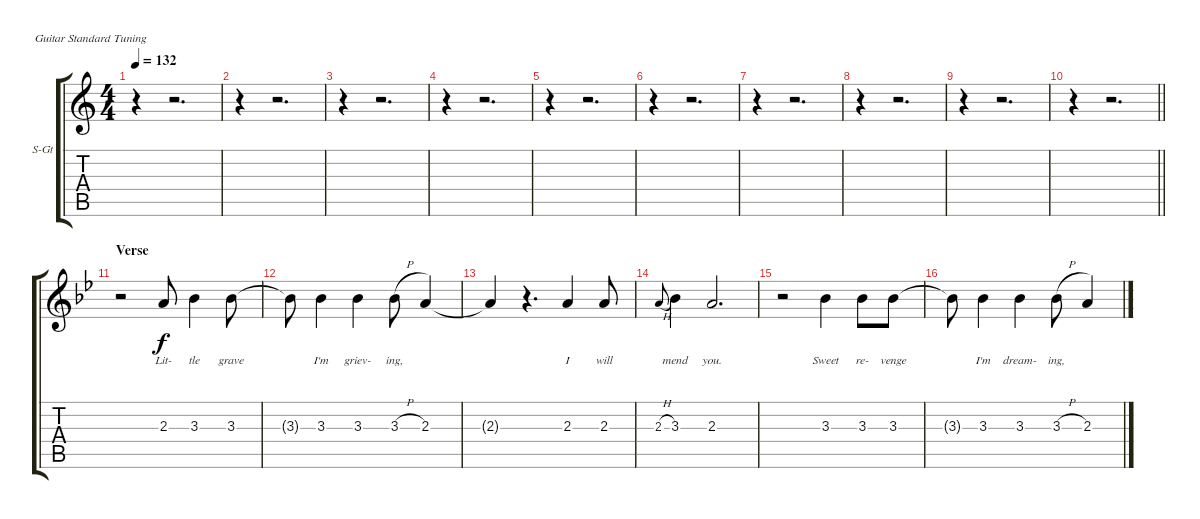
\bracketExtendMode groupsimilarinstruments
\firstSystemTrackNameOrientation horizontal
\otherSystemsTrackNameOrientation horizontal
\track ("Vocals" "S-Gt") {instrument clarinet}
\staff {score tabs}
\tuning (E4 B3 G3 D3 A2 E2)
\displaytranspose 12
\ts (4 4)
\tempo 132
\clef g2
\ks c
r.4{dy f} r.2{d} |
r.4 r.2{d} |
r.4 r.2{d} |
r.4 r.2{d} |
r.4 r.2{d} |
r.4 r.2{d} |
r.4 r.2{d} |
r.4 r.2{d} |
r.4 r.2{d} |
\barLineRight lightlight
r.4 r.2{d} |
\section ("" "Verse")
\ks bb
r.2 2.3.8{lyrics (0 "Lit-") lyrics (1 "") lyrics (2 "") lyrics (3 "") lyrics (4 "")} 3.3.4{lyrics (0 "tle") lyrics (1 "") lyrics (2 "") lyrics (3 "") lyrics (4 "")} 3.3.8{lyrics (0 "grave") lyrics (1 "") lyrics (2 "") lyrics (3 "") lyrics (4 "")} |
3.3{t}.8 3.3.4{lyrics (0 "I'm") lyrics (1 "") lyrics (2 "") lyrics (3 "") lyrics (4 "")} 3.3.4{lyrics (0 "griev-") lyrics (1 "") lyrics (2 "") lyrics (3 "") lyrics (4 "")} 3.3{h}.8{lyrics (0 "ing,") lyrics (1 "") lyrics (2 "") lyrics (3 "") lyrics (4 "")} 2.3.4 |
2.3{t}.4 r.4{d} 2.3.4{lyrics (0 "I") lyrics (1 "") lyrics (2 "") lyrics (3 "") lyrics (4 "")} 2.3.8{lyrics (0 "will") lyrics (1 "") lyrics (2 "") lyrics (3 "") lyrics (4 "")} |
2.3{h}.8{gr onbeat} 3.3.4{lyrics (0 "mend") lyrics (1 "") lyrics (2 "") lyrics (3 "") lyrics (4 "")} 2.3.2{d lyrics (0 "you.") lyrics (1 "") lyrics (2 "") lyrics (3 "") lyrics (4 "")} |
r.2 3.3.4{lyrics (0 "Sweet") lyrics (1 "") lyrics (2 "") lyrics (3 "") lyrics (4 "")} 3.3.8{lyrics (0 "re-") lyrics (1 "") lyrics (2 "") lyrics (3 "") lyrics (4 "")} 3.3.8{lyrics (0 "venge") lyrics (1 "") lyrics (2 "") lyrics (3 "") lyrics (4 "")} |
3.3{t}.8 3.3.4{lyrics (0 "I'm") lyrics (1 "") lyrics (2 "") lyrics (3 "") lyrics (4 "")} 3.3.4{lyrics (0 "dream-") lyrics (1 "") lyrics (2 "") lyrics (3 "") lyrics (4 "")} 3.3{h}.8{lyrics (0 "ing,") lyrics (1 "") lyrics (2 "") lyrics (3 "") lyrics (4 "")} 2.3.4
